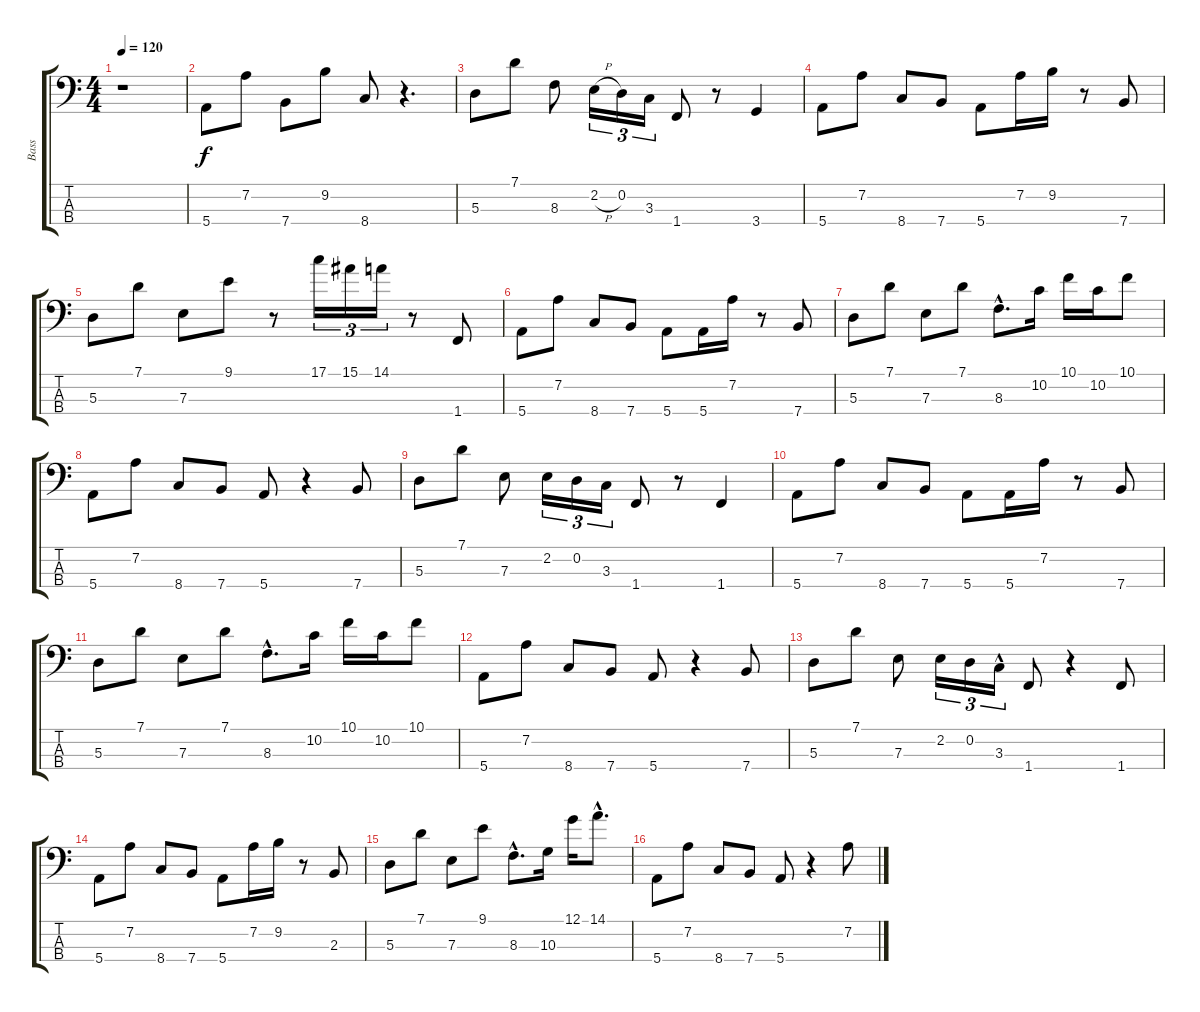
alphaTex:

\track ("Bass" "Bass") {instrument electricbassfinger}
\staff {score tabs}
\tuning (G2 D2 A1 E1) {hide}
\ts (4 4)
\tempo 120
\clef f4
\ks c
r.1{dy f instrument electricbassfinger} |
5.4.8 7.2.8 7.4.8 9.2.8 8.4.8 r.4{d} |
5.3.8 7.1.8 8.3.8 2.2{h}.16{tu (3 2)} 0.2.16{tu (3 2)} 3.3.16{tu (3 2)} 1.4.8 r.8 3.4.4 |
5.4.8 7.2.8 8.4.8 7.4.8 5.4.8 7.2.16 9.2.16 r.8 7.4.8 |
5.3.8 7.1.8 7.3.8 9.1.8 r.8 17.1.16{tu (3 2)} 15.1.16{tu (3 2)} 14.1.16{tu (3 2)} r.8 1.4.8 |
5.4.8 7.2.8 8.4.8 7.4.8 5.4.8 5.4.16 7.2.16 r.8 7.4.8 |
5.3.8 7.1.8 7.3.8 7.1.8 8.3{hac}.8{d} 10.2.16 10.1.16 10.2.16 10.1.8 |
5.4.8 7.2.8 8.4.8 7.4.8 5.4.8 r.4 7.4.8 |
5.3.8 7.1.8 7.3.8 2.2.16{tu (3 2)} 0.2.16{tu (3 2)} 3.3.16{tu (3 2)} 1.4.8 r.8 1.4.4 |
5.4.8 7.2.8 8.4.8 7.4.8 5.4.8 5.4.16 7.2.16 r.8 7.4.8 |
5.3.8 7.1.8 7.3.8 7.1.8 8.3{hac}.8{d} 10.2.16 10.1.16 10.2.16 10.1.8 |
5.4.8 7.2.8 8.4.8 7.4.8 5.4.8 r.4 7.4.8 |
5.3.8 7.1.8 7.3.8 2.2.16{tu (3 2)} 0.2.16{tu (3 2)} 3.3{hac}.16{tu (3 2)} 1.4.8 r.4 1.4.8 |
5.4.8 7.2.8 8.4.8 7.4.8 5.4.8 7.2.16 9.2.16 r.8 2.3.8 |
5.3.8 7.1.8 7.3.8 9.1.8 8.3{hac}.8{d} 10.3.16 12.1.16 14.1{hac}.8{d} |
5.4.8 7.2.8 8.4.8 7.4.8 5.4.8 r.4 7.2.8
